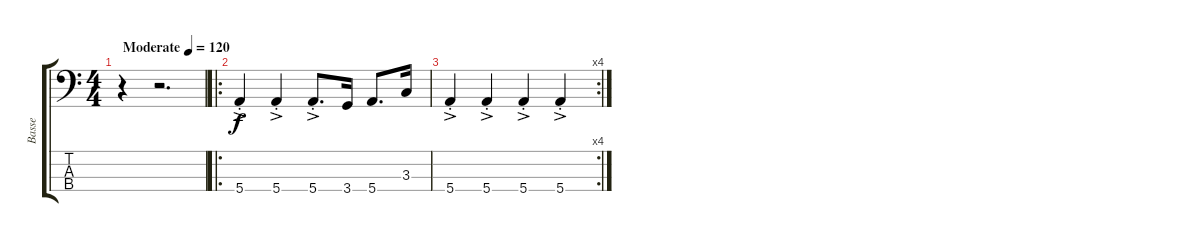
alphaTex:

\track ("Basse" "Basse") {instrument electricbassfinger}
\staff {score tabs}
\tuning (G2 D2 A1 E1) {hide}
\ts (4 4)
\tempo (120 "Moderate")
\clef f4
\ks c
r.4{dy f instrument electricbassfinger} r.2{d} |
\ro
5.4{ac st}.4 5.4{ac st}.4 5.4{ac st}.8{d} 3.4.16 5.4.8{d} 3.3.16 |
\rc 4
5.4{ac st}.4 5.4{ac st}.4 5.4{ac st}.4 5.4{ac st}.4
